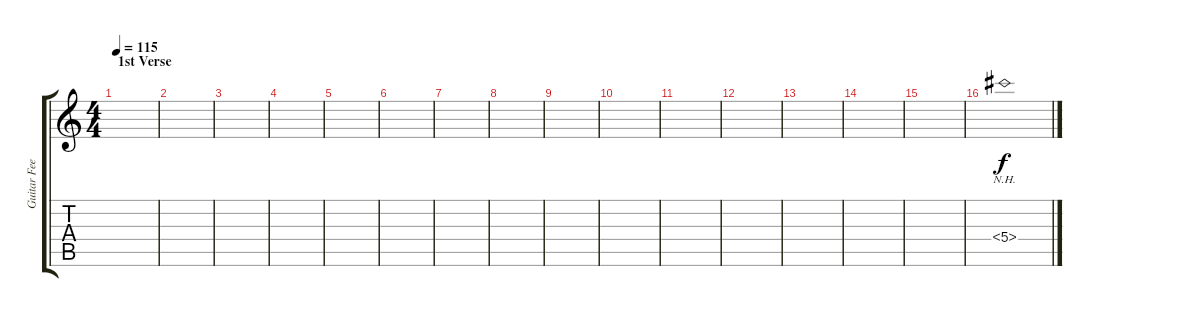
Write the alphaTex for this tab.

\track ("Guitar Feedback" "Guitar Fee") {instrument distortionguitar}
\staff {score tabs}
\tuning (Eb4 Bb3 Gb3 Db3 Ab2 Db2) {hide}
\ts (4 4)
\section ("" "1st Verse")
\tempo 115
\clef g2
\ks c
|
|
|
|
|
|
|
|
|
|
|
|
|
|
|
5.4{nh}.1{volume 16}
